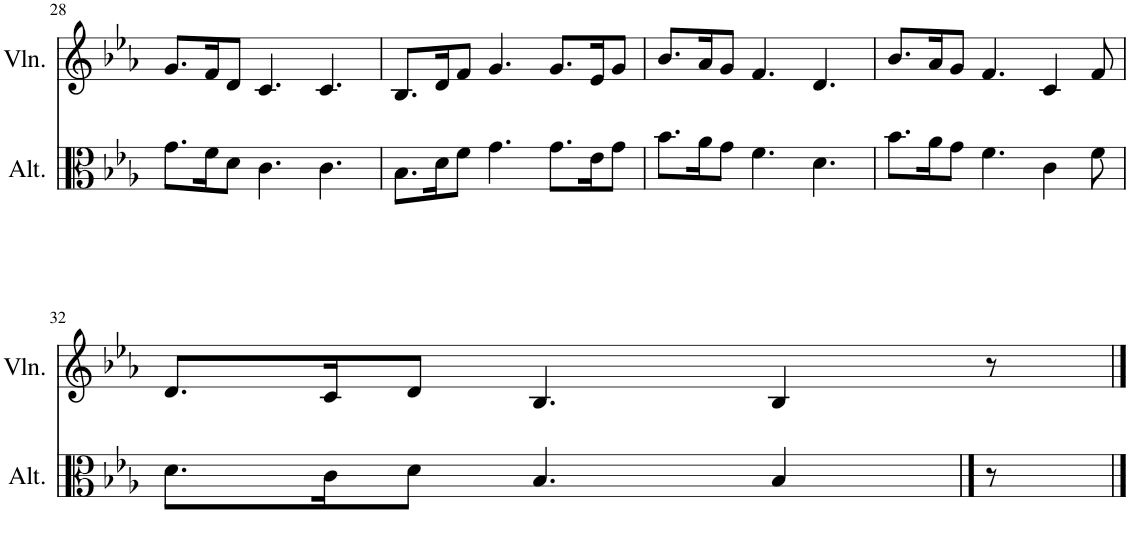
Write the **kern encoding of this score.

**kern	**kern
*part2	*part1
*staff2	*staff1
*I"Alto	*I"Violon
*I'Alt.	*I'Vln.
!!LO:PB:g=z
*clefC3	*clefG2
*k[b-e-a-]	*k[b-e-a-]
*M9/8	*M9/8
=28	=28
8.g\L	8.g/L
16f\K	16f/K
8d\J	8d/J
4.c\	4.c/
4.c\	4.c/
=29	=29
8.B-\L	8.B-/L
16d\K	16d/K
8f\J	8f/J
4.g\	4.g/
8.g\L	8.g/L
16e-\K	16e-/K
8g\J	8g/J
=30	=30
8.b-\L	8.b-/L
16a-\K	16a-/K
8g\J	8g/J
4.f\	4.f/
4.d\	4.d/
=31	=31
8.b-\L	8.b-/L
16a-\K	16a-/K
8g\J	8g/J
4.f\	4.f/
4c\	4c/
8f\	8f/
!!LO:LB:g=z
=32	=32
8.d\L	8.d/L
16c\K	16c/K
8d\J	8d/J
4.B-/	4.B-/
4B-/	4B-/
8r	8r
==	==
*-	*-
